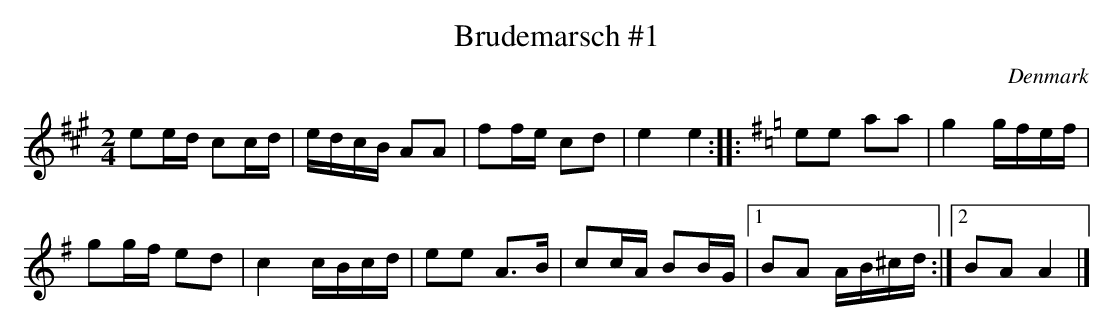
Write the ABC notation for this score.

X:1
T:Brudemarsch \#1
O:Denmark
M:2/4
K:EMix
e2ed c2cd|edcB A2A2|f2fe c2d2|e4 e4 :: \
K:ADor
e2e2 a2a2 | g4 gfef|
g2gf e2d2|c4 cBcd|e2e2 A3B|c2cA B2BG |1 \
B2A2 AB^cd :|2 B2A2 A4 |]
